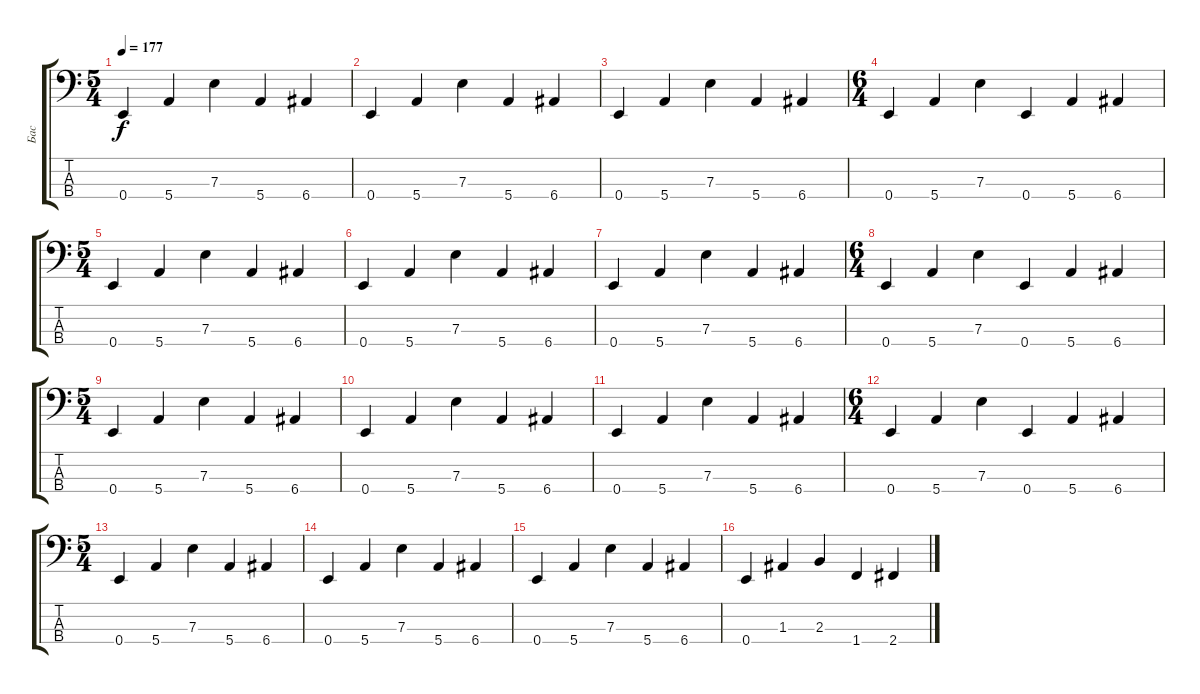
\track ("Бас" "Бас") {instrument electricbasspick}
\staff {score tabs}
\tuning (G2 D2 A1 E1) {hide}
\ts (5 4)
\tempo 177
\clef f4
\ks c
0.4.4{dy f} 5.4.4 7.3.4 5.4.4 6.4.4 |
0.4.4 5.4.4 7.3.4 5.4.4 6.4.4 |
0.4.4 5.4.4 7.3.4 5.4.4 6.4.4 |
\ts (6 4)
0.4.4 5.4.4 7.3.4 0.4.4 5.4.4 6.4.4 |
\ts (5 4)
0.4.4 5.4.4 7.3.4 5.4.4 6.4.4 |
0.4.4 5.4.4 7.3.4 5.4.4 6.4.4 |
0.4.4 5.4.4 7.3.4 5.4.4 6.4.4 |
\ts (6 4)
0.4.4 5.4.4 7.3.4 0.4.4 5.4.4 6.4.4 |
\ts (5 4)
0.4.4 5.4.4 7.3.4 5.4.4 6.4.4 |
0.4.4 5.4.4 7.3.4 5.4.4 6.4.4 |
0.4.4 5.4.4 7.3.4 5.4.4 6.4.4 |
\ts (6 4)
0.4.4 5.4.4 7.3.4 0.4.4 5.4.4 6.4.4 |
\ts (5 4)
0.4.4 5.4.4 7.3.4 5.4.4 6.4.4 |
0.4.4 5.4.4 7.3.4 5.4.4 6.4.4 |
0.4.4 5.4.4 7.3.4 5.4.4 6.4.4 |
0.4.4 1.3.4 2.3.4 1.4.4 2.4.4
